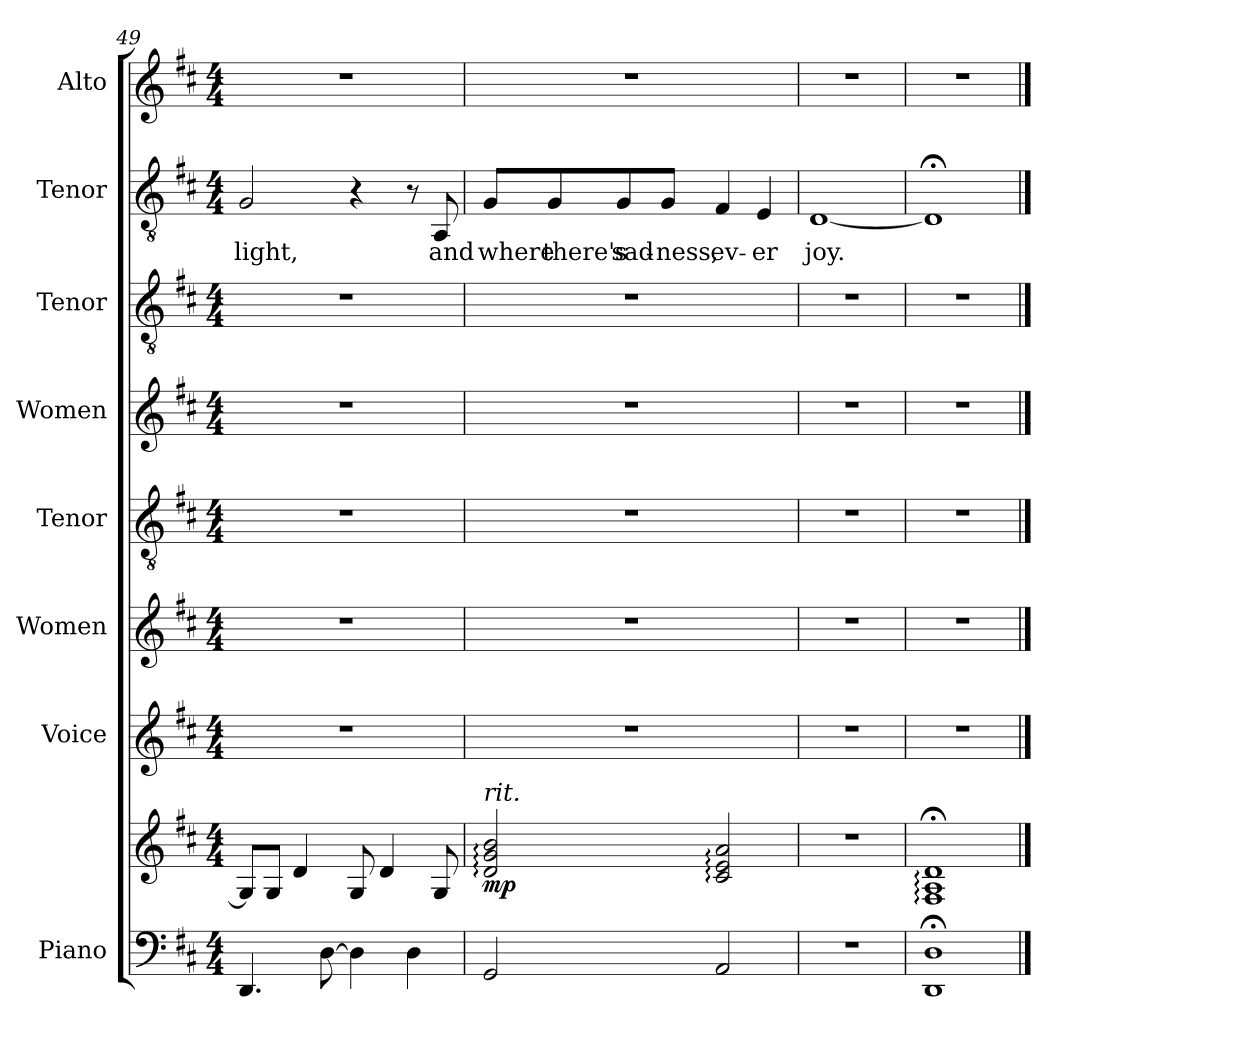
**kern	**kern	**dynam	**kern	**kern	**kern	**kern	**kern	**kern	**text	**kern
*part8	*part8	*part8	*part7	*part6	*part5	*part4	*part3	*part2	*part2	*part1
*staff9	*staff8	*staff8/9	*staff7	*staff6	*staff5	*staff4	*staff3	*staff2	*staff2	*staff1
*I"Piano	*	*	*I"Voice	*I"Women	*I"Tenor	*I"Women	*I"Tenor	*I"Tenor	*	*I"Alto
*I'Pno.	*	*	*I'Vo.	*I'W.	*	*I'W.	*	*	*	*
*clefF4	*clefG2	*	*clefG2	*clefG2	*clefGv2	*clefG2	*clefGv2	*clefGv2	*	*clefG2
*k[f#c#]	*k[f#c#]	*	*k[f#c#]	*k[f#c#]	*k[f#c#]	*k[f#c#]	*k[f#c#]	*k[f#c#]	*	*k[f#c#]
*M4/4	*M4/4	*	*M4/4	*M4/4	*M4/4	*M4/4	*M4/4	*M4/4	*	*M4/4
=49	=49	=49	=49	=49	=49	=49	=49	=49	=49	=49
!	!	!	!	!	!	!	!	!	!LO:LY:b	!
4.DD/	8G/L]	.	1r	1r	1r	1r	1r	2G/	light,	1r
.	8G/J	.	.	.	.	.	.	.	.	.
.	4d/	.	.	.	.	.	.	.	.	.
[8D\	.	.	.	.	.	.	.	.	.	.
4D\]	8G/	.	.	.	.	.	.	4r	.	.
.	4d/	.	.	.	.	.	.	.	.	.
4D\	.	.	.	.	.	.	.	8r	.	.
!	!	!	!	!	!	!	!	!	!LO:LY:b	!
.	8G/	.	.	.	.	.	.	8AA/	and	.
=50	=50	=50	=50	=50	=50	=50	=50	=50	=50	=50
!	!LO:TX:a:i:t=rit.	!	!	!	!	!	!	!	!	!
!	!	!LO:DY:b	!	!	!	!	!	!	!LO:LY:b	!
2GG/	2d/: 2g/: 2b/:	mp	1r	1r	1r	1r	1r	8G/L	where	1r
!	!	!	!	!	!	!	!	!	!LO:LY:b	!
.	.	.	.	.	.	.	.	8G/	there's	.
!	!	!	!	!	!	!	!	!	!LO:LY:b	!
.	.	.	.	.	.	.	.	8G/	sad-	.
!	!	!	!	!	!	!	!	!	!LO:LY:b	!
.	.	.	.	.	.	.	.	8G/J	-ness,	.
!	!	!	!	!	!	!	!	!	!LO:LY:b	!
2AA/	2c#/: 2e/: 2a/:	.	.	.	.	.	.	4F#/	ev-	.
!	!	!	!	!	!	!	!	!	!LO:LY:b	!
.	.	.	.	.	.	.	.	4E/	-er	.
!!LO:PB:g=z
=51	=51	=51	=51	=51	=51	=51	=51	=51	=51	=51
!	!	!	!	!	!	!	!	!	!LO:LY:b	!
1r	1r	.	1r	1r	1r	1r	1r	[1D	joy.	1r
=52	=52	=52	=52	=52	=52	=52	=52	=52	=52	=52
1DD;< 1D;<	1F#;<: 1A;<: 1d;<:	.	1r	1r	1r	1r	1r	1D;<]	.	1r
==	==	==	==	==	==	==	==	==	==	==
*-	*-	*-	*-	*-	*-	*-	*-	*-	*-	*-
